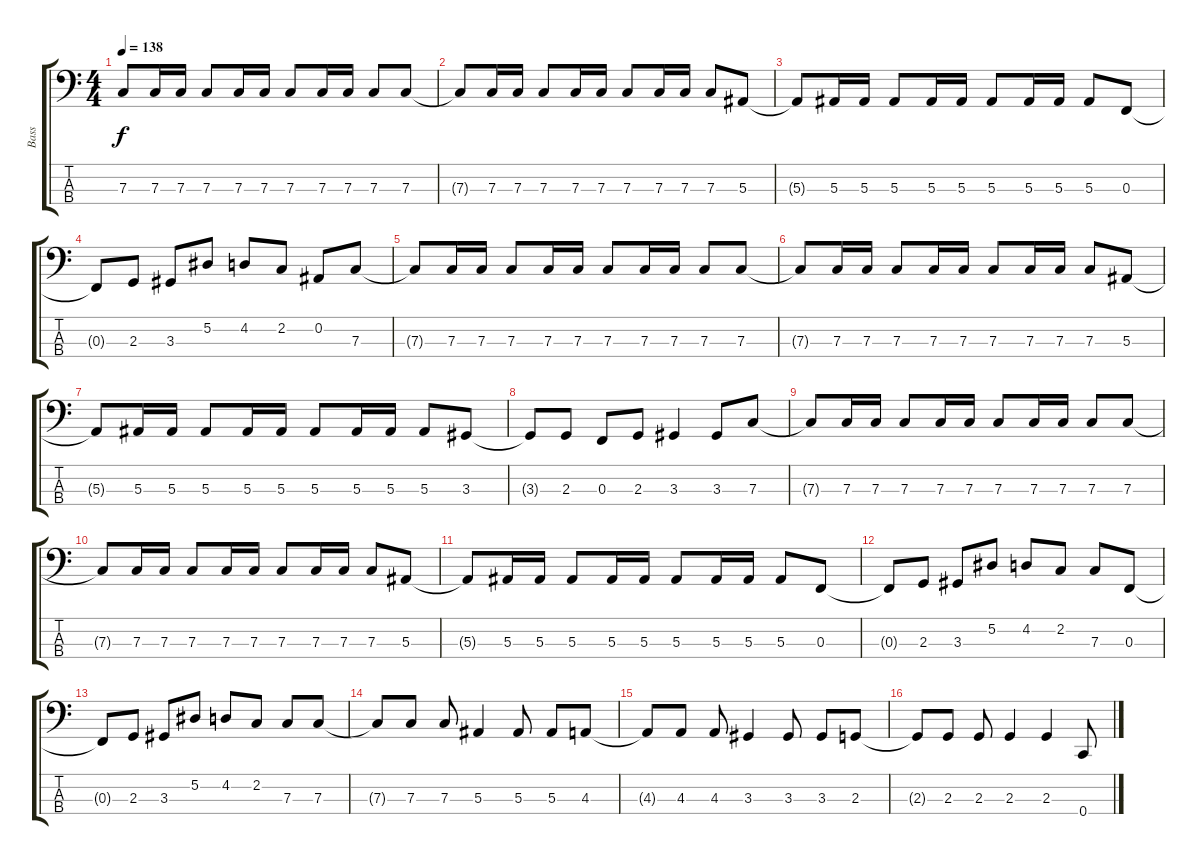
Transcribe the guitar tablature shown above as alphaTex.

\track ("Bass" "Bass") {instrument electricbassfinger}
\staff {score tabs}
\tuning (Eb2 Bb1 F1 C1) {hide}
\ts (4 4)
\tempo 138
\clef f4
\ks c
7.3{t}.8{dy f} 7.3.16 7.3.16 7.3.8 7.3.16 7.3.16 7.3.8 7.3.16 7.3.16 7.3.8 7.3.8 |
7.3{t}.8 7.3.16 7.3.16 7.3.8 7.3.16 7.3.16 7.3.8 7.3.16 7.3.16 7.3.8 5.3.8 |
5.3{t}.8 5.3.16 5.3.16 5.3.8 5.3.16 5.3.16 5.3.8 5.3.16 5.3.16 5.3.8 0.3.8 |
0.3{t}.8 2.3.8 3.3.8 5.2.8 4.2.8 2.2.8 0.2.8 7.3.8 |
7.3{t}.8 7.3.16 7.3.16 7.3.8 7.3.16 7.3.16 7.3.8 7.3.16 7.3.16 7.3.8 7.3.8 |
7.3{t}.8 7.3.16 7.3.16 7.3.8 7.3.16 7.3.16 7.3.8 7.3.16 7.3.16 7.3.8 5.3.8 |
5.3{t}.8 5.3.16 5.3.16 5.3.8 5.3.16 5.3.16 5.3.8 5.3.16 5.3.16 5.3.8 3.3.8 |
3.3{t}.8 2.3.8 0.3.8 2.3.8 3.3.4 3.3.8 7.3.8 |
7.3{t}.8 7.3.16 7.3.16 7.3.8 7.3.16 7.3.16 7.3.8 7.3.16 7.3.16 7.3.8 7.3.8 |
7.3{t}.8 7.3.16 7.3.16 7.3.8 7.3.16 7.3.16 7.3.8 7.3.16 7.3.16 7.3.8 5.3.8 |
5.3{t}.8 5.3.16 5.3.16 5.3.8 5.3.16 5.3.16 5.3.8 5.3.16 5.3.16 5.3.8 0.3.8 |
0.3{t}.8 2.3.8 3.3.8 5.2.8 4.2.8 2.2.8 7.3.8 0.3.8 |
0.3{t}.8 2.3.8 3.3.8 5.2.8 4.2.8 2.2.8 7.3.8 7.3.8 |
7.3{t}.8 7.3.8 7.3.8 5.3.4 5.3.8 5.3.8 4.3.8 |
4.3{t}.8 4.3.8 4.3.8 3.3.4 3.3.8 3.3.8 2.3.8 |
2.3{t}.8 2.3.8 2.3.8 2.3.4 2.3.4 0.4.8
